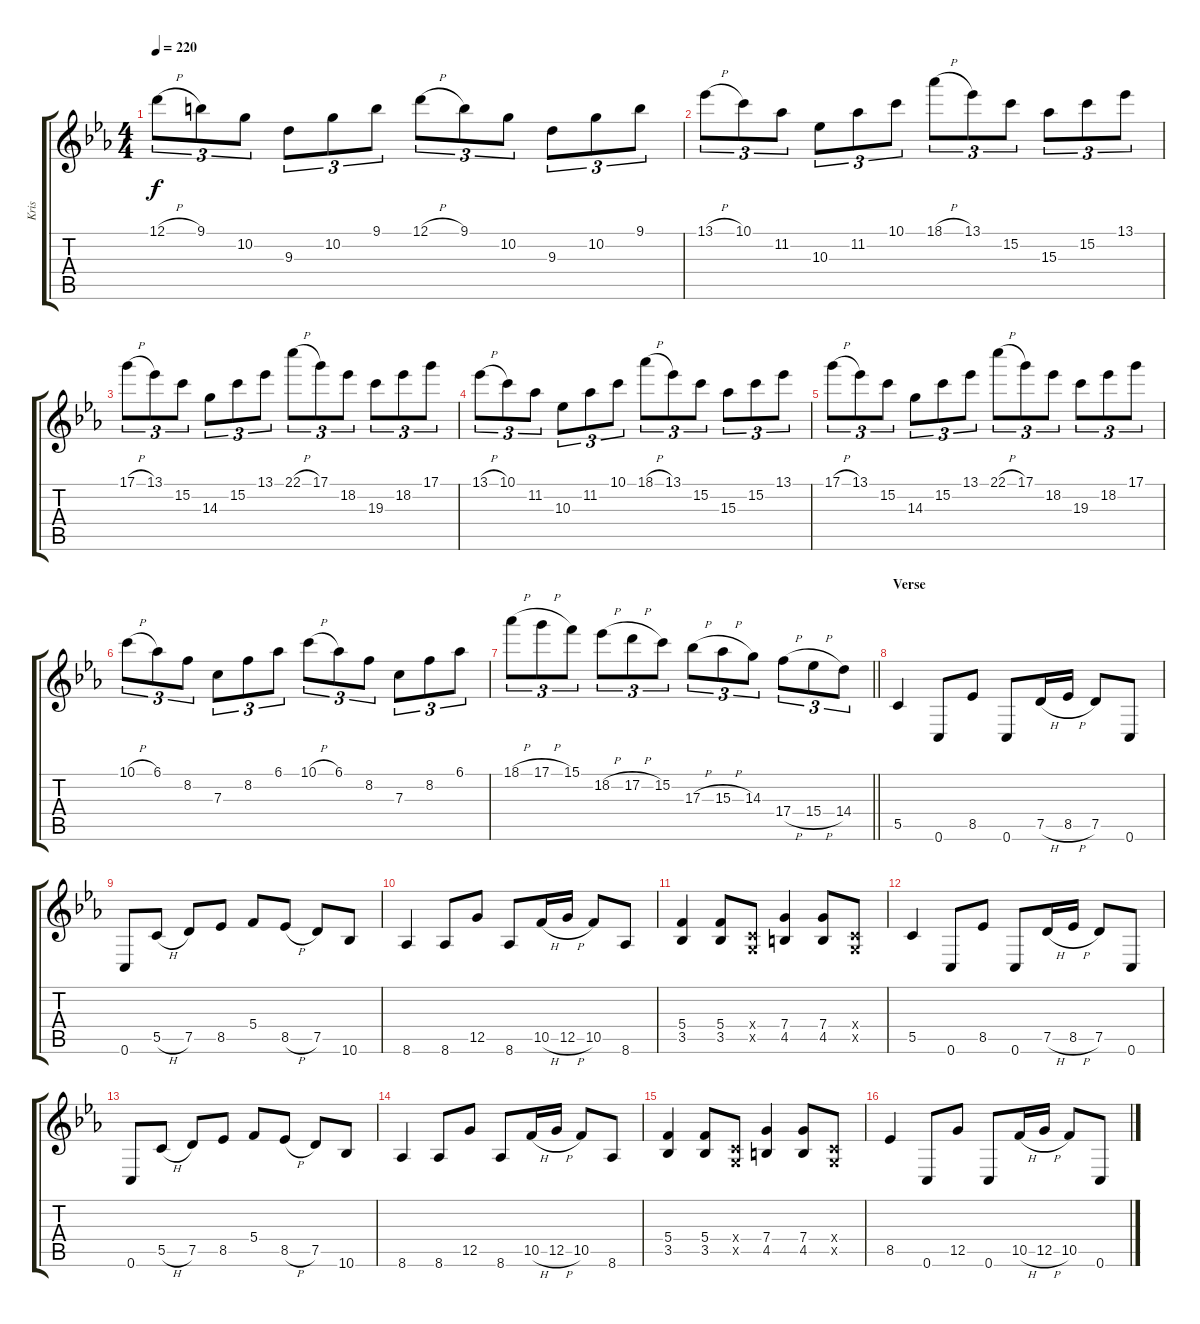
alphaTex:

\track ("Kris" "Kris") {instrument overdrivenguitar}
\staff {score tabs}
\tuning (D4 A3 F3 C3 G2 C2) {hide}
\ts (4 4)
\tempo 220
\clef g2
\ks cminor
12.1{h}.8{tu (3 2) dy f} 9.1.8{tu (3 2)} 10.2.8{tu (3 2)} 9.3.8{tu (3 2)} 10.2.8{tu (3 2)} 9.1.8{tu (3 2)} 12.1{h}.8{tu (3 2)} 9.1.8{tu (3 2)} 10.2.8{tu (3 2)} 9.3.8{tu (3 2)} 10.2.8{tu (3 2)} 9.1.8{tu (3 2)} |
13.1{h}.8{tu (3 2)} 10.1.8{tu (3 2)} 11.2.8{tu (3 2)} 10.3.8{tu (3 2)} 11.2.8{tu (3 2)} 10.1.8{tu (3 2)} 18.1{h}.8{tu (3 2)} 13.1.8{tu (3 2)} 15.2.8{tu (3 2)} 15.3.8{tu (3 2)} 15.2.8{tu (3 2)} 13.1.8{tu (3 2)} |
17.1{h}.8{tu (3 2)} 13.1.8{tu (3 2)} 15.2.8{tu (3 2)} 14.3.8{tu (3 2)} 15.2.8{tu (3 2)} 13.1.8{tu (3 2)} 22.1{h}.8{tu (3 2)} 17.1.8{tu (3 2)} 18.2.8{tu (3 2)} 19.3.8{tu (3 2)} 18.2.8{tu (3 2)} 17.1.8{tu (3 2)} |
13.1{h}.8{tu (3 2)} 10.1.8{tu (3 2)} 11.2.8{tu (3 2)} 10.3.8{tu (3 2)} 11.2.8{tu (3 2)} 10.1.8{tu (3 2)} 18.1{h}.8{tu (3 2)} 13.1.8{tu (3 2)} 15.2.8{tu (3 2)} 15.3.8{tu (3 2)} 15.2.8{tu (3 2)} 13.1.8{tu (3 2)} |
17.1{h}.8{tu (3 2)} 13.1.8{tu (3 2)} 15.2.8{tu (3 2)} 14.3.8{tu (3 2)} 15.2.8{tu (3 2)} 13.1.8{tu (3 2)} 22.1{h}.8{tu (3 2)} 17.1.8{tu (3 2)} 18.2.8{tu (3 2)} 19.3.8{tu (3 2)} 18.2.8{tu (3 2)} 17.1.8{tu (3 2)} |
10.1{h}.8{tu (3 2)} 6.1.8{tu (3 2)} 8.2.8{tu (3 2)} 7.3.8{tu (3 2)} 8.2.8{tu (3 2)} 6.1.8{tu (3 2)} 10.1{h}.8{tu (3 2)} 6.1.8{tu (3 2)} 8.2.8{tu (3 2)} 7.3.8{tu (3 2)} 8.2.8{tu (3 2)} 6.1.8{tu (3 2)} |
\barLineRight lightlight
18.1{h}.8{tu (3 2)} 17.1{h}.8{tu (3 2)} 15.1.8{tu (3 2)} 18.2{h}.8{tu (3 2)} 17.2{h}.8{tu (3 2)} 15.2.8{tu (3 2)} 17.3{h}.8{tu (3 2)} 15.3{h}.8{tu (3 2)} 14.3.8{tu (3 2)} 17.4{h}.8{tu (3 2)} 15.4{h}.8{tu (3 2)} 14.4.8{tu (3 2)} |
\section ("" "Verse")
5.5.4 0.6.8 8.5.8 0.6.8 7.5{h}.16 8.5{h}.16 7.5.8 0.6.8 |
0.6.8 5.5{h}.8 7.5.8 8.5.8 5.4.8 8.5{h}.8 7.5.8 10.6.8 |
8.6.4 8.6.8 12.5.8 8.6.8 10.5{h}.16 12.5{h}.16 10.5.8 8.6.8 |
(5.4 3.5).4 (5.4 3.5).8 (0.4{x} 0.5{x}).8 (7.4 4.5).4 (7.4 4.5).8 (0.4{x} 0.5{x}).8 |
5.5.4 0.6.8 8.5.8 0.6.8 7.5{h}.16 8.5{h}.16 7.5.8 0.6.8 |
0.6.8 5.5{h}.8 7.5.8 8.5.8 5.4.8 8.5{h}.8 7.5.8 10.6.8 |
8.6.4 8.6.8 12.5.8 8.6.8 10.5{h}.16 12.5{h}.16 10.5.8 8.6.8 |
(5.4 3.5).4 (5.4 3.5).8 (0.4{x} 0.5{x}).8 (7.4 4.5).4 (7.4 4.5).8 (0.4{x} 0.5{x}).8 |
8.5.4 0.6.8 12.5.8 0.6.8 10.5{h}.16 12.5{h}.16 10.5.8 0.6.8
